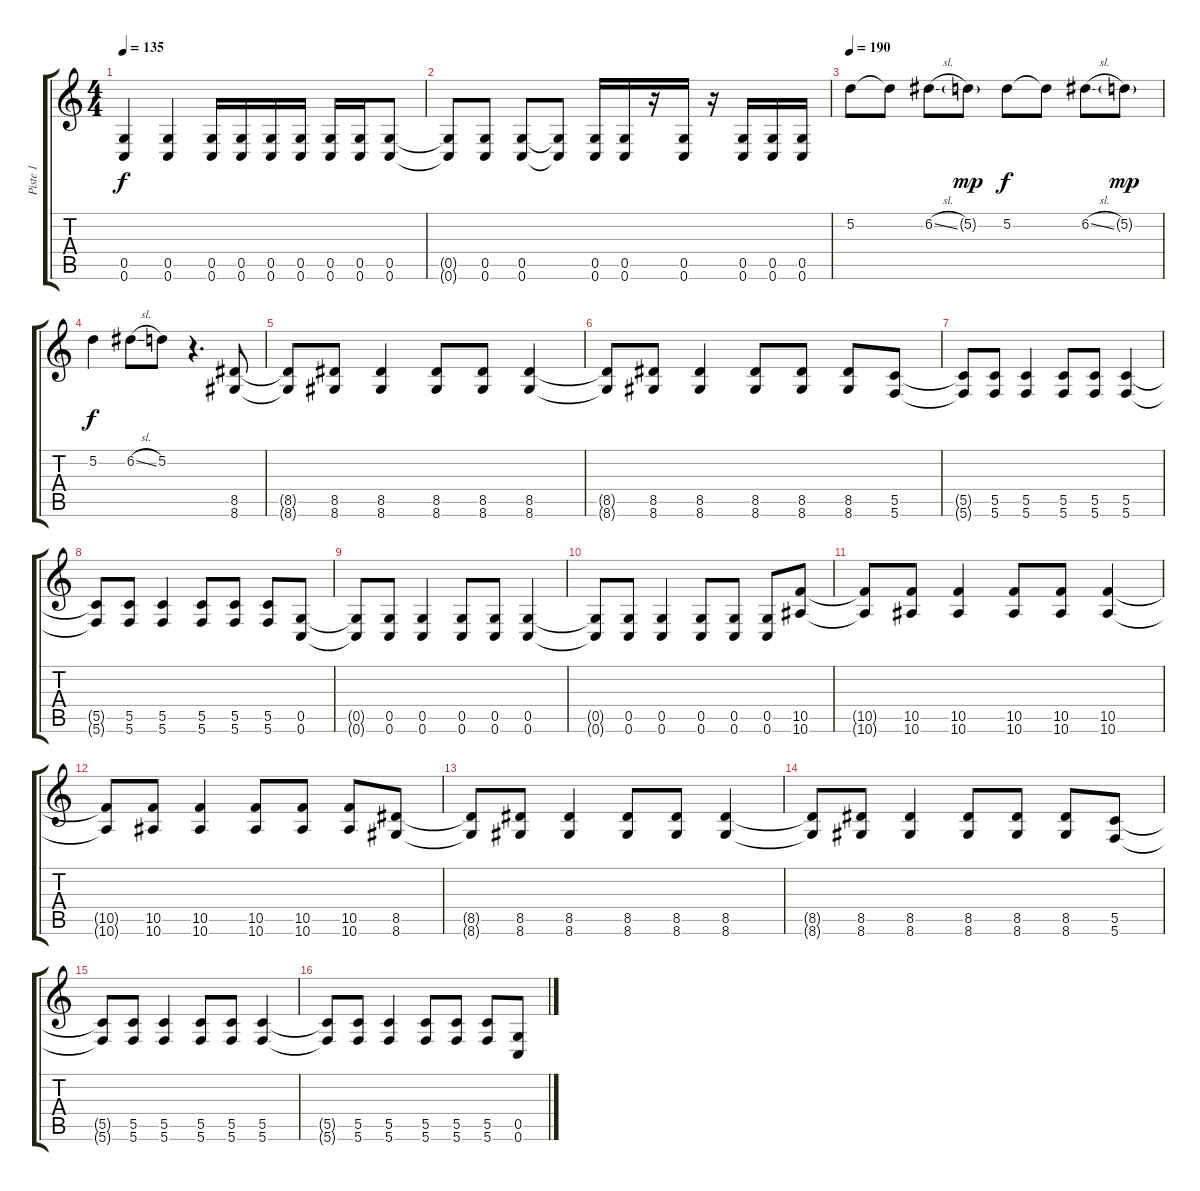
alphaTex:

\track ("Piste 1" "Piste 1") {instrument distortionguitar}
\staff {score tabs}
\tuning (D4 A3 F3 C3 G2 C2) {hide}
\ts (4 4)
\tempo 135
\clef g2
\ks c
(0.5 0.6).4{dy f} (0.5 0.6).4 (0.5 0.6).16 (0.5 0.6).16 (0.5 0.6).16 (0.5 0.6).16 (0.5 0.6).16 (0.5 0.6).16 (0.5 0.6).8 |
(0.5{t} 0.6{t}).8 (0.5 0.6).8 (0.5 0.6).8 (0.5{t} 0.6{t}).8 (0.5 0.6).16 (0.5 0.6).16 r.16 (0.5 0.6).16 r.16 (0.5 0.6).16 (0.5 0.6).16 (0.5 0.6).16 |
\tempo 190
5.2.8 5.2{t}.8 6.2{sl}.8 5.2{g}.8{dy mp} 5.2.8{dy f} 5.2{t}.8 6.2{sl}.8 5.2{g}.8{dy mp} |
5.2.4{dy f} 6.2{sl}.8 5.2.8 r.4{d} (8.5 8.6).8 |
(8.5{t} 8.6{t}).8 (8.5 8.6).8 (8.5 8.6).4 (8.5 8.6).8 (8.5 8.6).8 (8.5 8.6).4 |
(8.5{t} 8.6{t}).8 (8.5 8.6).8 (8.5 8.6).4 (8.5 8.6).8 (8.5 8.6).8 (8.5 8.6).8 (5.5 5.6).8 |
(5.5{t} 5.6{t}).8 (5.5 5.6).8 (5.5 5.6).4 (5.5 5.6).8 (5.5 5.6).8 (5.5 5.6).4 |
(5.5{t} 5.6{t}).8 (5.5 5.6).8 (5.5 5.6).4 (5.5 5.6).8 (5.5 5.6).8 (5.5 5.6).8 (0.5 0.6).8 |
(0.5{t} 0.6{t}).8 (0.5 0.6).8 (0.5 0.6).4 (0.5 0.6).8 (0.5 0.6).8 (0.5 0.6).4 |
(0.5{t} 0.6{t}).8 (0.5 0.6).8 (0.5 0.6).4 (0.5 0.6).8 (0.5 0.6).8 (0.5 0.6).8 (10.5 10.6).8 |
(10.5{t} 10.6{t}).8 (10.5 10.6).8 (10.5 10.6).4 (10.5 10.6).8 (10.5 10.6).8 (10.5 10.6).4 |
(10.5{t} 10.6{t}).8 (10.5 10.6).8 (10.5 10.6).4 (10.5 10.6).8 (10.5 10.6).8 (10.5 10.6).8 (8.5 8.6).8 |
(8.5{t} 8.6{t}).8 (8.5 8.6).8 (8.5 8.6).4 (8.5 8.6).8 (8.5 8.6).8 (8.5 8.6).4 |
(8.5{t} 8.6{t}).8 (8.5 8.6).8 (8.5 8.6).4 (8.5 8.6).8 (8.5 8.6).8 (8.5 8.6).8 (5.5 5.6).8 |
(5.5{t} 5.6{t}).8 (5.5 5.6).8 (5.5 5.6).4 (5.5 5.6).8 (5.5 5.6).8 (5.5 5.6).4 |
(5.5{t} 5.6{t}).8 (5.5 5.6).8 (5.5 5.6).4 (5.5 5.6).8 (5.5 5.6).8 (5.5 5.6).8 (0.5 0.6).8
